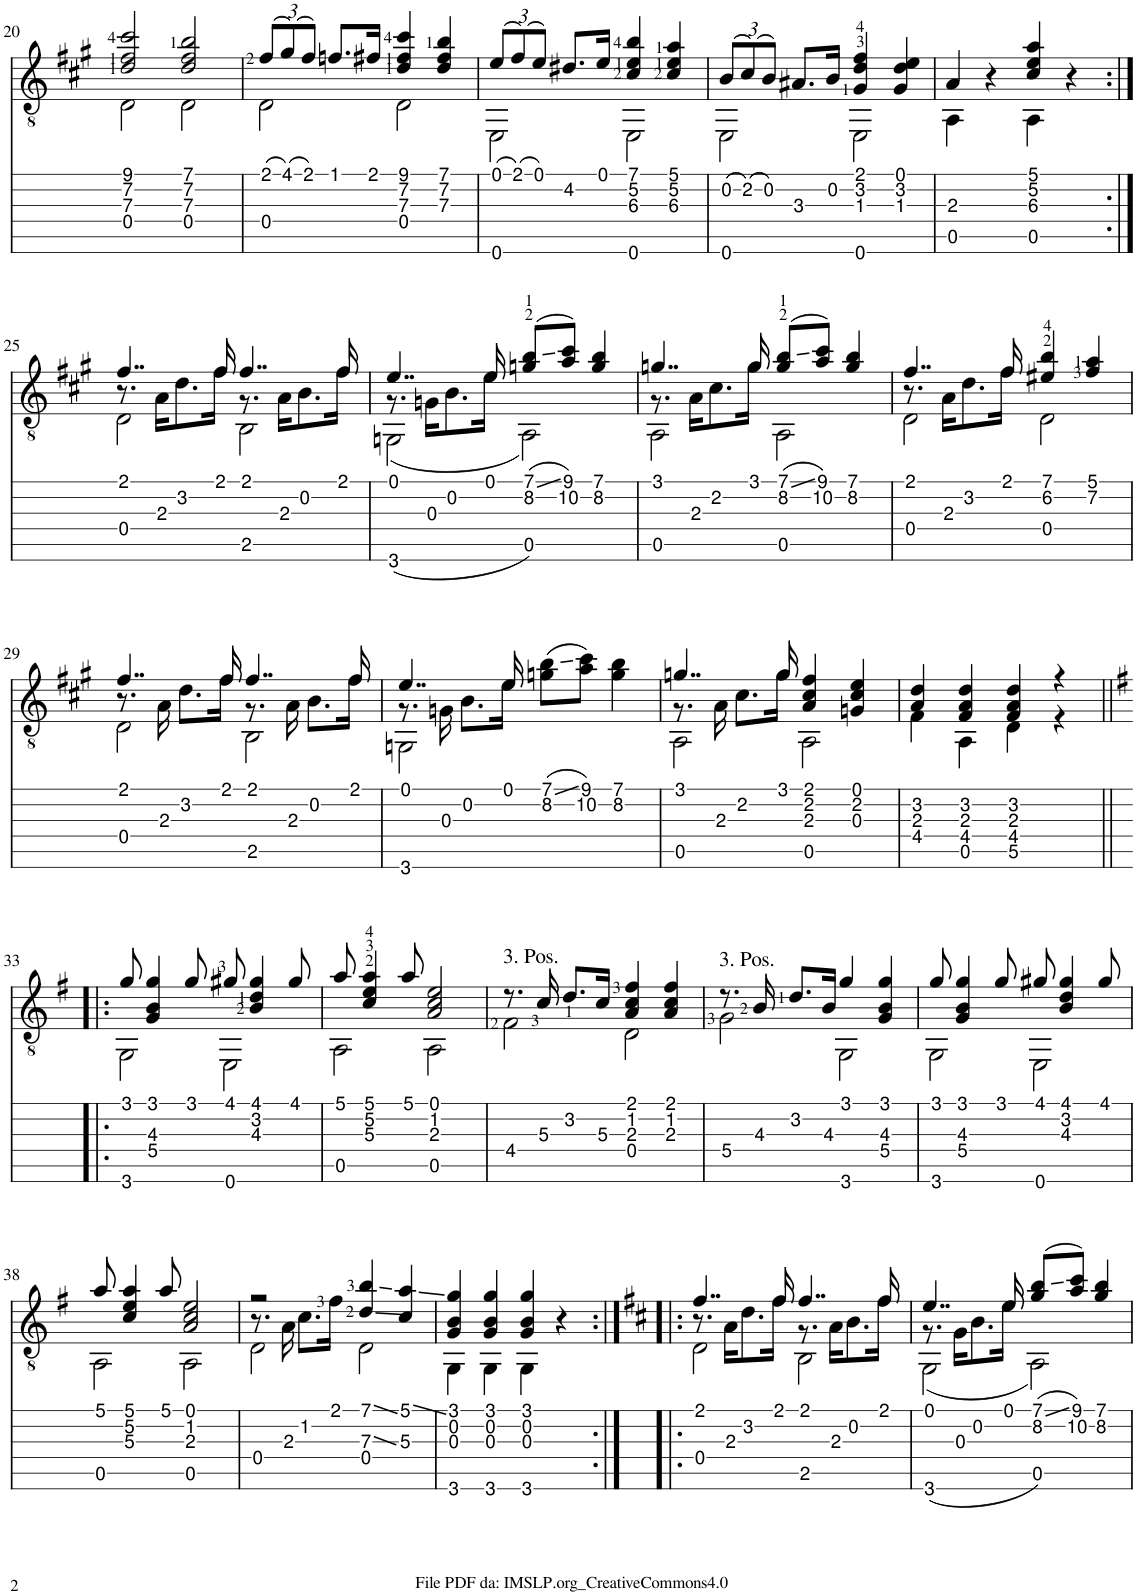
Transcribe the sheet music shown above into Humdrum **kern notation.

**kern	**kern
*part1	*part1
*staff2	*staff1
*I"Guitar	*
*I'Guit.	*
!!LO:PB:g=z
*	*clefGv2
*k[f#c#g#]	*k[f#c#g#]
*M4/4	*M4/4
=20	=20
*^	*^
2d 2f# 2cc#	2D	2d/ 2f#/ 2cc#/	2D\
2d 2f# 2b	2D	2d/ 2f#/ 2b/	2D\
=21	=21	=21	=21
*Xbrackettup	*	*Xbrackettup	*
12f#L	2D	(12f#/L	2D\
12g#	.	(12g#/)	.
12f#J	.	12f#/J)	.
8.fL	.	8.fn/L	.
16f#Jk	.	16f#X/Jk	.
4d 4f# 4cc#	2D	4d/ 4f#/ 4cc#/	2D\
4d 4f# 4b	.	4d/ 4f#/ 4b/	.
=22	=22	=22	=22
12eL	2EE	(12e/L	2EE\
12f#	.	(12f#/)	.
12eJ	.	12e/J)	.
8.d#L	.	8.d#X/L	.
16eJk	.	16e/Jk	.
4c# 4e 4b	2EE	4c#/ 4e/ 4b/	2EE\
4c# 4e 4a	.	4c#/ 4e/ 4a/	.
=23	=23	=23	=23
12BL	2EE	(12B/L	2EE\
12c#	.	(12c#/)	.
12BJ	.	12B/J)	.
8.A#L	.	8.A#X/L	.
16BJk	.	16B/Jk	.
4G# 4d 4f#	2EE	4G#/ 4d/ 4f#/	2EE\
4G# 4d 4e	.	4G#/ 4d/ 4e/	.
=24	=24	=24	=24
4A	4AA	4A/	4AA\
4r	4ryy	4r	4ryy
4c# 4e 4a	4AA	4c#/ 4e/ 4a/	4AA\
4r	4ryy	4r	4ryy
!!LO:LB:g=z
=25:|!	=25:|!	=25:|!	=25:|!
*	*^	*	*^
4..f#	8.r	2D	4..f#/	8.r	2D\
.	16A	.	.	16A\KL	.
.	8.dL	.	.	8.d\	.
16f#	16f#Jk	.	16f#/	16f#\Jk	.
4..f#	8.r	2BB	4..f#/	8.r	2BB\
.	16A	.	.	16A\KL	.
.	8.BL	.	.	8.B\	.
16f#	16f#Jk	.	16f#/	16f#\Jk	.
=26	=26	=26	=26	=26	=26
4..e	8.r	2GG	4..e/	8.r	(2GGn\
.	16G	.	.	16Gn\KL	.
.	8.BL	.	.	8.B\	.
16e	16eJk	.	16e/	16e\Jk	.
8g\ 8b\L	2ryy	2AA	(8gn/ 8b/L	2ryy	2AA\)
8a\ 8cc#\J	.	.	8a/ 8cc#/J)	.	.
4g 4b	.	.	4g/ 4b/	.	.
=27	=27	=27	=27	=27	=27
4..g	8.r	2AA	4..gn/	8.r	2AA\
.	16A	.	.	16A\KL	.
.	8.c#L	.	.	8.c#\	.
16g	16gJk	.	16g/	16g\Jk	.
8g\ 8b\L	2ryy	2AA	(8g/ 8b/L	2ryy	2AA\
8a\ 8cc#\J	.	.	8a/ 8cc#/J)	.	.
4g 4b	.	.	4g/ 4b/	.	.
=28	=28	=28	=28	=28	=28
4..f#	8.r	2D	4..f#/	8.r	2D\
.	16A	.	.	16A\KL	.
.	8.dL	.	.	8.d\	.
16f#	16f#Jk	.	16f#/	16f#\Jk	.
4e#X 4b	2ryy	2D	4e#X/ 4b/	2ryy	2D\
4f# 4a	.	.	4f#/ 4a/	.	.
!!LO:LB:g=z	!!	!!
=29	=29	=29	=29	=29	=29
4..f#	8.r	2D	4..f#/	8.r	2D\
.	16A	.	.	16A\	.
.	8.dL	.	.	8.d\L	.
16f#	16f#Jk	.	16f#/	16f#\Jk	.
4..f#	8.r	2BB	4..f#/	8.r	2BB\
.	16A	.	.	16A\	.
.	8.BL	.	.	8.B\L	.
16f#	16f#Jk	.	16f#/	16f#\Jk	.
=30	=30	=30	=30	=30	=30
4..e	8.r	2GG	4..e/	8.r	2GGn\
.	16G	.	.	16Gn\	.
.	8.BL	.	.	8.B\L	.
16e	16eJk	.	16e/	16e\Jk	.
8g\ 8b\L	2ryy	2ryy	(8gn\ 8b\L	2ryy	2ryy
8a\ 8cc#\J	.	.	8a\ 8cc#\J)	.	.
4g 4b	.	.	4g\ 4b\	.	.
=31	=31	=31	=31	=31	=31
4..g	8.r	2AA	4..gn/	8.r	2AA\
.	16A	.	.	16A\	.
.	8.c#L	.	.	8.c#\L	.
16g	16gJk	.	16g/	16g\Jk	.
4A 4c# 4f#	2ryy	2AA	4A/ 4c#/ 4f#/	2ryy	2AA\
4G 4c# 4e	.	.	4Gn/ 4c#/ 4e/	.	.
*	*v	*v	*	*	*
*	*	*	*v	*v
=32	=32	=32	=32
4A 4d	4F#	4A/ 4d/	4F#\
4F# 4A 4d	4AA	4F#/ 4A/ 4d/	4AA\
4F# 4A 4d	4D	4F#/ 4A/ 4d/	4D\
4r	4r	4r	4r
!!LO:LB:g=z	!!
=33!|:	=33!|:	=33!|:	=33!|:
*k[f#]	*	*k[f#]	*
8g	2GG	8g/	2GG\
4G 4B 4g	.	4G/ 4B/ 4g/	.
8g	.	8g/	.
8g#	2EE	8g#X/	2EE\
4B 4d 4g#	.	4B/ 4d/ 4g#/	.
8g#	.	8g#/	.
=34	=34	=34	=34
8a	2AA	8a/	2AA\
4c 4e 4a	.	4c/ 4e/ 4a/	.
8a	.	8a/	.
2A 2c 2e	2AA	2A/ 2c/ 2e/	2AA\
=35	=35	=35	=35
!	!	!LO:TX:a:t=3. Pos.	!
8.r	2F#	8.r	2F#\
16c	.	16c/	.
8.dL	.	8.d/L	.
16cJk	.	16c/Jk	.
4A 4c 4f#	2D	4A/ 4c/ 4f#/	2D\
4A 4c 4f#	.	4A/ 4c/ 4f#/	.
=36	=36	=36	=36
!	!	!LO:TX:a:t=3. Pos.	!
8.r	2G	8.r	2G\
16B	.	16B/	.
8.dL	.	8.d/L	.
16BJk	.	16B/Jk	.
4g	2GG	4g/	2GG\
4G 4B 4g	.	4G/ 4B/ 4g/	.
=37	=37	=37	=37
8g	2GG	8g/	2GG\
4G 4B 4g	.	4G/ 4B/ 4g/	.
8g	.	8g/	.
8g#X	2EE	8g#X/	2EE\
4B 4d 4g#	.	4B/ 4d/ 4g#/	.
8g#	.	8g#/	.
!!LO:LB:g=z	!!
=38	=38	=38	=38
8a	2AA	8a/	2AA\
4c 4e 4a	.	4c/ 4e/ 4a/	.
8a	.	8a/	.
2A 2c 2e	2AA	2A/ 2c/ 2e/	2AA\
=39	=39	=39	=39
*	*^	*	*^
2r	8.r	2D	2r	8.r	2D\
.	16A	.	.	16A\	.
.	8.cL	.	.	8.c\L	.
.	16f#Jk	.	.	16f#\Jk	.
4d 4b	2ryy	2D	4d/ 4b/	2ryy	2D\
4c 4a	.	.	4c/ 4a/	.	.
*	*v	*v	*	*	*
*	*	*	*v	*v
=40	=40	=40	=40
4G 4B 4g	4GG	4G/ 4B/ 4g/	4GG\
4G 4B 4g	4GG	4G/ 4B/ 4g/	4GG\
4G 4B 4g	4GG	4G/ 4B/ 4g/	4GG\
4r	4ryy	4r	4ryy
*v	*v	*	*
*	*v	*v
=41:|!|:	=41:|!|:
*k[f#c#]	*k[f#c#]
*^	*^
*	*^	*	*^
4..f#	8.r	2D	4..f#/	8.r	2D\
.	16A	.	.	16A\KL	.
.	8.dL	.	.	8.d\	.
16f#	16f#Jk	.	16f#/	16f#\Jk	.
4..f#	8.r	2BB	4..f#/	8.r	2BB\
.	16A	.	.	16A\KL	.
.	8.BL	.	.	8.B\	.
16f#	16f#Jk	.	16f#/	16f#\Jk	.
=42	=42	=42	=42	=42	=42
4..e	8.r	2GGn	4..e/	8.r	(2GG\
.	16Gn	.	.	16G\KL	.
.	8.BL	.	.	8.B\	.
16e	16eJk	.	16e/	16e\Jk	.
8gn\ 8b\L	2ryy	2AA	(8g/ 8b/L	2ryy	2AA\)
8a\ 8cc#\J	.	.	8a/ 8cc#/J)	.	.
4g 4b	.	.	4g/ 4b/	.	.
*v	*v	*v	*	*	*
*	*v	*v	*v
=	=
*-	*-
